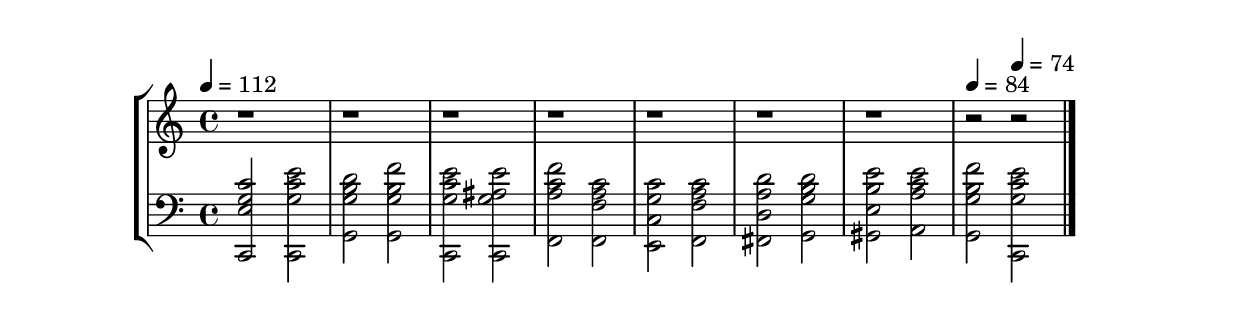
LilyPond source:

\version "2.12.1"

\header {
	 title = \markup \center-column {}
	 composer = \markup \center-column {}
}
melody = {

	\key c \major
	\tempo 4 = 112
	\clef treble
	\time 4/4
		\key c \major
	\tempo 4 = 112
	\clef treble
 r1  r1  r1  r1  r1  r1  r1  \tempo 4 = 84 r2 \tempo 4 = 74 r2 \bar "|."}
text = \lyricmode {

	
}
upper = {

	\tempo 4 = 112
	\key c \major
	\time 4/4
	\clef bass
	<c, e g c'>2
<c, g c' e'>2
<g, g b d'>2
<g, g b f'>2
<c, g c' e'>2
<c, g ais e'>2
<f, a c' f'>2
<f, f a c'>2
<e, c g c'>2
<f, f a c'>2
<fis, d a d'>2
<g, g b d'>2
<gis, e b e'>2
<a, a c' e'>2
<g, g b f'>2
<c, g c' e'>2

	 \bar "|."}
lower = {

	\tempo 4 = 112
	\key c \major
	\time 4/4
	\clef bass
 r1  r1  r1  r1  r1  r1  r1  r1 \bar "|."}
\score {
	<<
		 \new StaffGroup <<
		 \new Voice = "one" { \melody }
		 \new Lyrics \lyricsto "one" \text
			 \new Staff {\upper}
		 >>
	>>
	\layout {
		\context {
			\Voice
			\remove Note_heads_engraver
			\consists Completion_heads_engraver
		}
	}
	\midi {
	\context {
		\Score
		 tempoWholesPerMinute = #(ly:make-moment 120 4)
	}
	}
}
